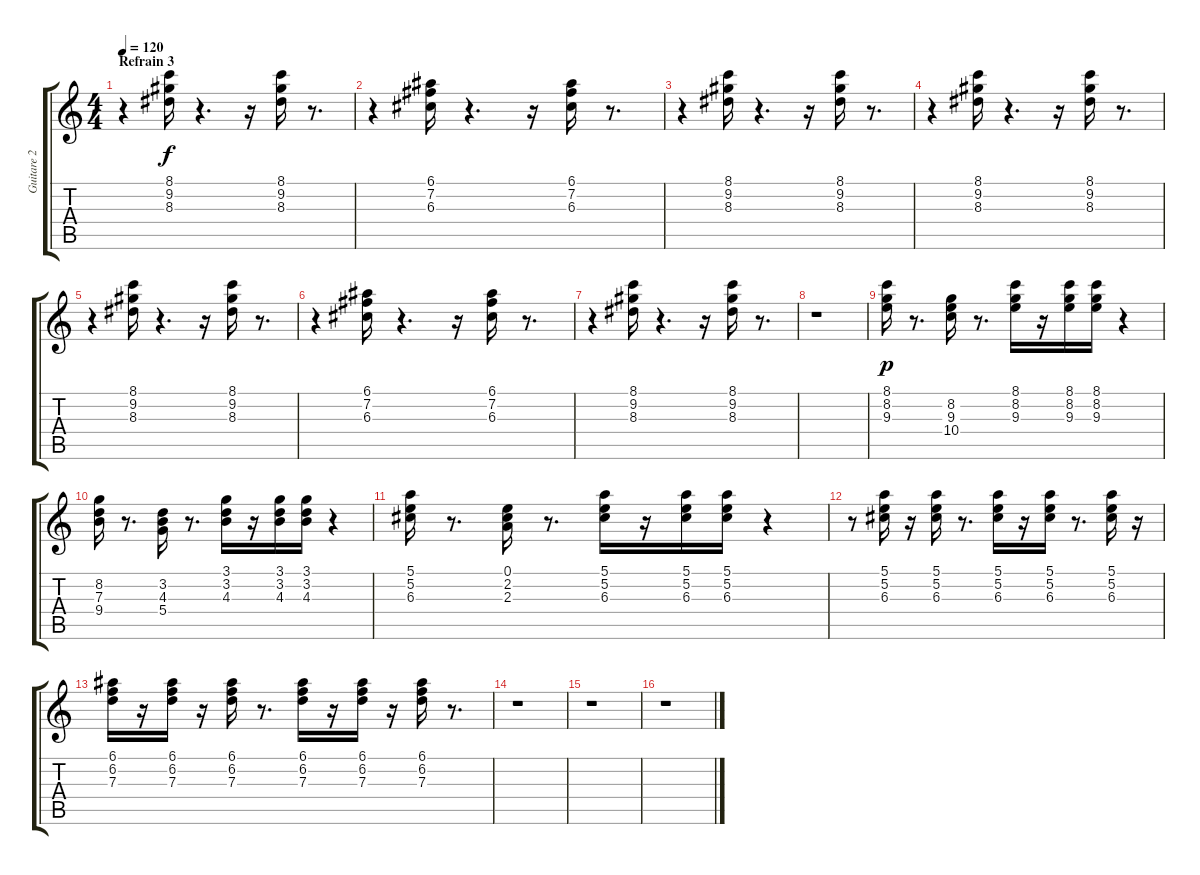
\track ("Guitare 2" "Guitare 2") {instrument electricguitarclean}
\staff {score tabs}
\tuning (E4 B3 G3 D3 A2 E2) {hide}
\ts (4 4)
\section ("" "Refrain 3")
\tempo 120
\clef g2
\ks c
r.4{dy f} (8.1 9.2 8.3).16 r.4{d} r.16 (8.1 9.2 8.3).16 r.8{d} |
r.4 (6.1 7.2 6.3).16 r.4{d} r.16 (6.1 7.2 6.3).16 r.8{d} |
r.4 (8.1 9.2 8.3).16 r.4{d} r.16 (8.1 9.2 8.3).16 r.8{d} |
r.4 (8.1 9.2 8.3).16 r.4{d} r.16 (8.1 9.2 8.3).16 r.8{d} |
r.4 (8.1 9.2 8.3).16 r.4{d} r.16 (8.1 9.2 8.3).16 r.8{d} |
r.4 (6.1 7.2 6.3).16 r.4{d} r.16 (6.1 7.2 6.3).16 r.8{d} |
r.4 (8.1 9.2 8.3).16 r.4{d} r.16 (8.1 9.2 8.3).16 r.8{d} |
r.1 |
(8.1 8.2 9.3).16{dy p} r.8{d} (8.2 9.3 10.4).16 r.8{d} (8.1 8.2 9.3).16 r.16 (8.1 8.2 9.3).16 (8.1 8.2 9.3).16 r.4 |
(8.2 7.3 9.4).16 r.8{d} (3.2 4.3 5.4).16 r.8{d} (3.1 3.2 4.3).16 r.16 (3.1 3.2 4.3).16 (3.1 3.2 4.3).16 r.4 |
(5.1 5.2 6.3).16 r.8{d} (0.1 2.2 2.3).16 r.8{d} (5.1 5.2 6.3).16 r.16 (5.1 5.2 6.3).16 (5.1 5.2 6.3).16 r.4 |
r.8 (5.1 5.2 6.3).16 r.16 (5.1 5.2 6.3).16 r.8{d} (5.1 5.2 6.3).16 r.16 (5.1 5.2 6.3).16 r.8{d} (5.1 5.2 6.3).16 r.16 |
(6.1 6.2 7.3).16 r.16 (6.1 6.2 7.3).16 r.16 (6.1 6.2 7.3).16 r.8{d} (6.1 6.2 7.3).16 r.16 (6.1 6.2 7.3).16 r.16 (6.1 6.2 7.3).16 r.8{d} |
r.1 |
r.1 |
r.1
